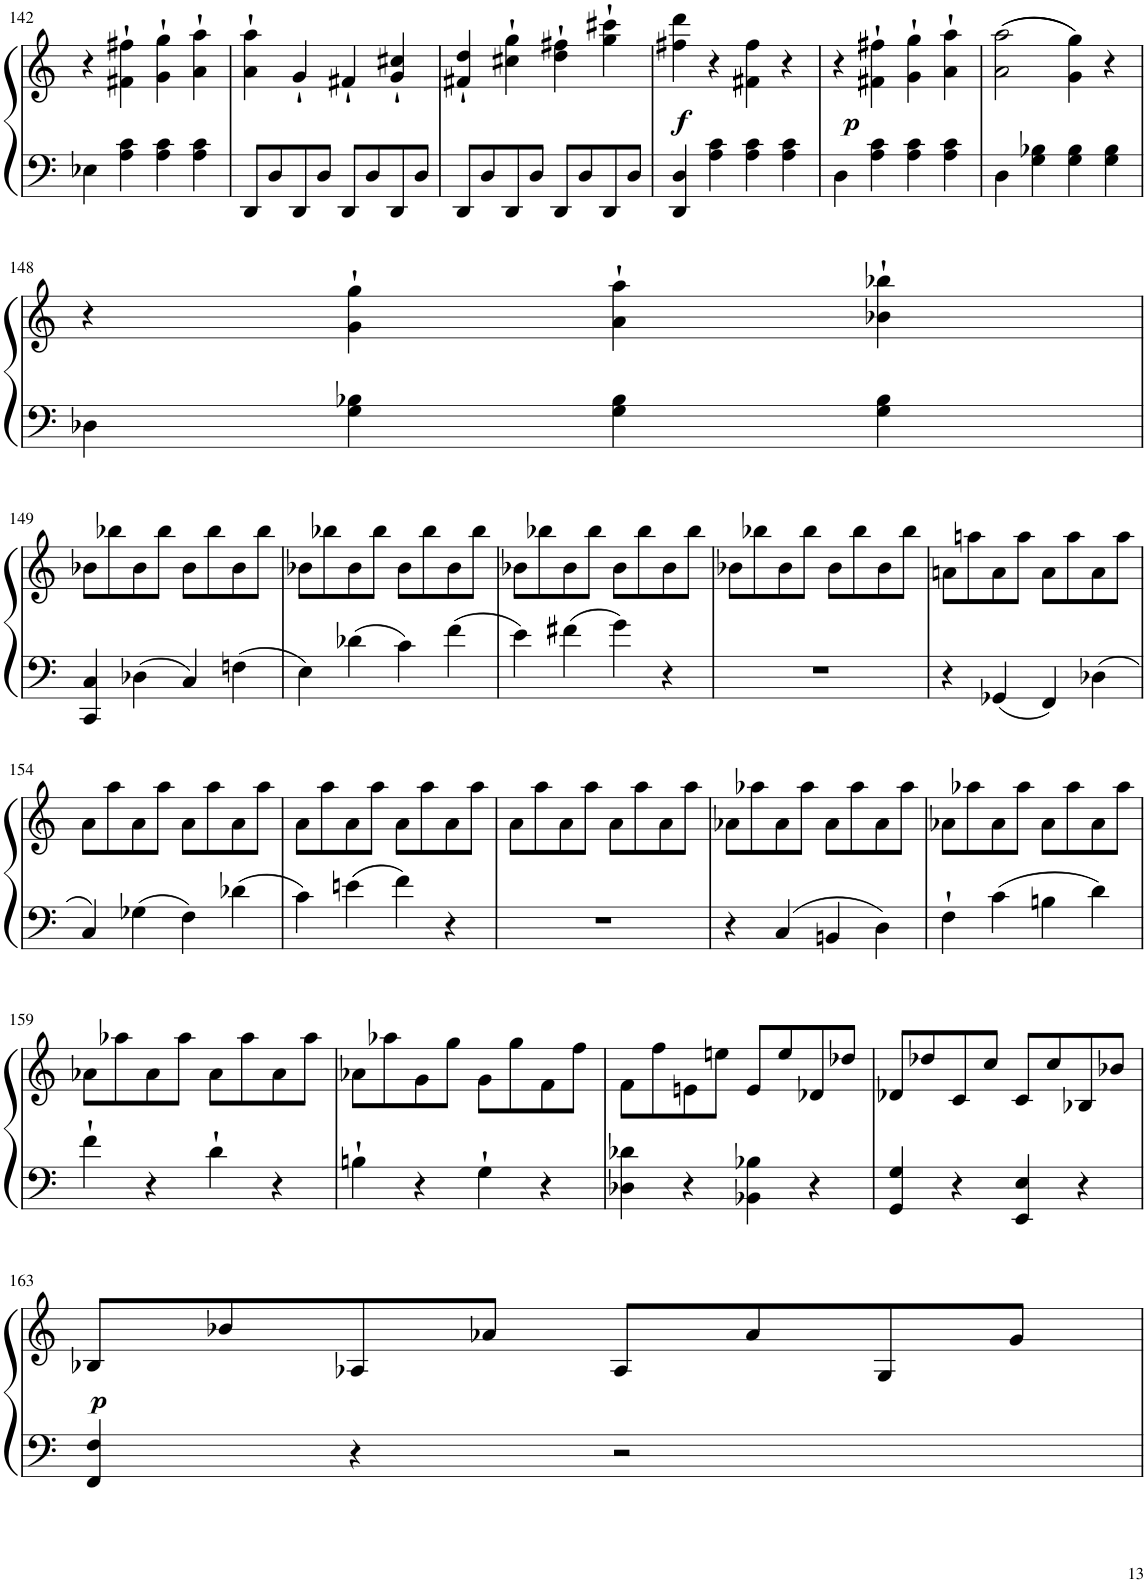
**kern	**kern	**dynam
*part1	*part1	*part1
*staff2	*staff1	*staff1/2
*I"Piano	*	*
*I'Pno	*	*
!!LO:PB:g=z
*clefF4	*clefG2	*
*k[]	*k[]	*
*M4/4	*M4/4	*
*met(c|)	*met(c|)	*
=142	=142	=142
4E-X\	4r	.
4A\ 4c\	4f#X\'` 4ff#X\'`	.
4A\ 4c\	4g\'` 4gg\'`	.
4A\ 4c\	4a\'` 4aa\'`	.
=143	=143	=143
8DD/L	4a\'` 4aa\'`	.
8D/	.	.
8DD/	4g'`/	.
8D/J	.	.
8DD/L	4f#X'`/	.
8D/	.	.
8DD/	4g/'` 4cc#X/'`	.
8D/J	.	.
=144	=144	=144
8DD/L	4f#X/'` 4dd/'`	.
8D/	.	.
8DD/	4cc#X\'` 4gg\'`	.
8D/J	.	.
8DD/L	4dd\'` 4ff#X\'`	.
8D/	.	.
8DD/	4gg\'` 4ccc#X\'`	.
8D/J	.	.
=145	=145	=145
!	!	!LO:DY:b
4DD/ 4D/	4ff#X\ 4ddd\	f
4A\ 4c\	4r	.
4A\ 4c\	4f#X\ 4ff#\	.
4A\ 4c\	4r	.
=146	=146	=146
!	!	!LO:DY:b
4D\	4r	p
4A\ 4c\	4f#X\'` 4ff#X\'`	.
4A\ 4c\	4g\'` 4gg\'`	.
4A\ 4c\	4a\'` 4aa\'`	.
=147	=147	=147
4D\	((2a\ 2aa\	.
4G\ 4B-X\	.	.
4G\ 4B-\	4g\ 4gg\))	.
4G\ 4B-\	4r	.
!!LO:LB:g=z
=148	=148	=148
4D-X\	4r	.
4G\ 4B-X\	4g\'` 4gg\'`	.
4G\ 4B-\	4a\'` 4aa\'`	.
4G\ 4B-\	4b-X\'` 4bb-X\'`	.
!!LO:LB:g=z
=149	=149	=149
4CC/ 4C/	8b-X\L	.
.	8bb-X\	.
4D-X\	8b-\	.
.	8bb-\J	.
4C/	8b-\L	.
.	8bb-\	.
4Fn\	8b-\	.
.	8bb-\J	.
=150	=150	=150
4E\	8b-X\L	.
.	8bb-X\	.
4d-X\	8b-\	.
.	8bb-\J	.
4c\	8b-\L	.
.	8bb-\	.
4f\	8b-\	.
.	8bb-\J	.
=151	=151	=151
4e\	8b-X\L	.
.	8bb-X\	.
4f#X\	8b-\	.
.	8bb-\J	.
4g\	8b-\L	.
.	8bb-\	.
4r	8b-\	.
.	8bb-\J	.
=152	=152	=152
1r	8b-X\L	.
.	8bb-X\	.
.	8b-\	.
.	8bb-\J	.
.	8b-\L	.
.	8bb-\	.
.	8b-\	.
.	8bb-\J	.
=153	=153	=153
4r	8an\L	.
.	8aan\	.
4GG-X/	8a\	.
.	8aa\J	.
4FF/	8a\L	.
.	8aa\	.
4D-X\	8a\	.
.	8aa\J	.
!!LO:LB:g=z
=154	=154	=154
4C/	8a\L	.
.	8aa\	.
4G-X\	8a\	.
.	8aa\J	.
4F\	8a\L	.
.	8aa\	.
4d-X\	8a\	.
.	8aa\J	.
=155	=155	=155
4c\	8a\L	.
.	8aa\	.
4en\	8a\	.
.	8aa\J	.
4f\	8a\L	.
.	8aa\	.
4r	8a\	.
.	8aa\J	.
=156	=156	=156
1r	8a\L	.
.	8aa\	.
.	8a\	.
.	8aa\J	.
.	8a\L	.
.	8aa\	.
.	8a\	.
.	8aa\J	.
=157	=157	=157
4r	8a-X\L	.
.	8aa-X\	.
4C/	8a-\	.
.	8aa-\J	.
4BBn/	8a-\L	.
.	8aa-\	.
4D\	8a-\	.
.	8aa-\J	.
=158	=158	=158
4F'`\	8a-X\L	.
.	8aa-X\	.
4c\	8a-\	.
.	8aa-\J	.
4Bn\	8a-\L	.
.	8aa-\	.
4d\	8a-\	.
.	8aa-\J	.
!!LO:LB:g=z
=159	=159	=159
4f'`\	8a-X\L	.
.	8aa-X\	.
4r	8a-\	.
.	8aa-\J	.
4d'`\	8a-\L	.
.	8aa-\	.
4r	8a-\	.
.	8aa-\J	.
=160	=160	=160
4Bn'`\	8a-X\L	.
.	8aa-X\	.
4r	8g\	.
.	8gg\J	.
4G'`\	8g\L	.
.	8gg\	.
4r	8f\	.
.	8ff\J	.
=161	=161	=161
4D-X\ 4d-X\	8f\L	.
.	8ff\	.
4r	8en\	.
.	8een\J	.
4BB-X\ 4B-X\	8e/L	.
.	8ee/	.
4r	8d-X/	.
.	8dd-X/J	.
=162	=162	=162
4GG/ 4G/	8d-X/L	.
.	8dd-X/	.
4r	8c/	.
.	8cc/J	.
4EE/ 4E/	8c/L	.
.	8cc/	.
4r	8B-X/	.
.	8b-X/J	.
!!LO:LB:g=z
=163	=163	=163
!	!	!LO:DY:b
4FF/ 4F/	8B-X/L	p
.	8b-X/	.
4r	8A-X/	.
.	8a-X/J	.
2r	8A-/L	.
.	8a-/	.
.	8G/	.
.	8g/J	.
=	=	=
*-	*-	*-
